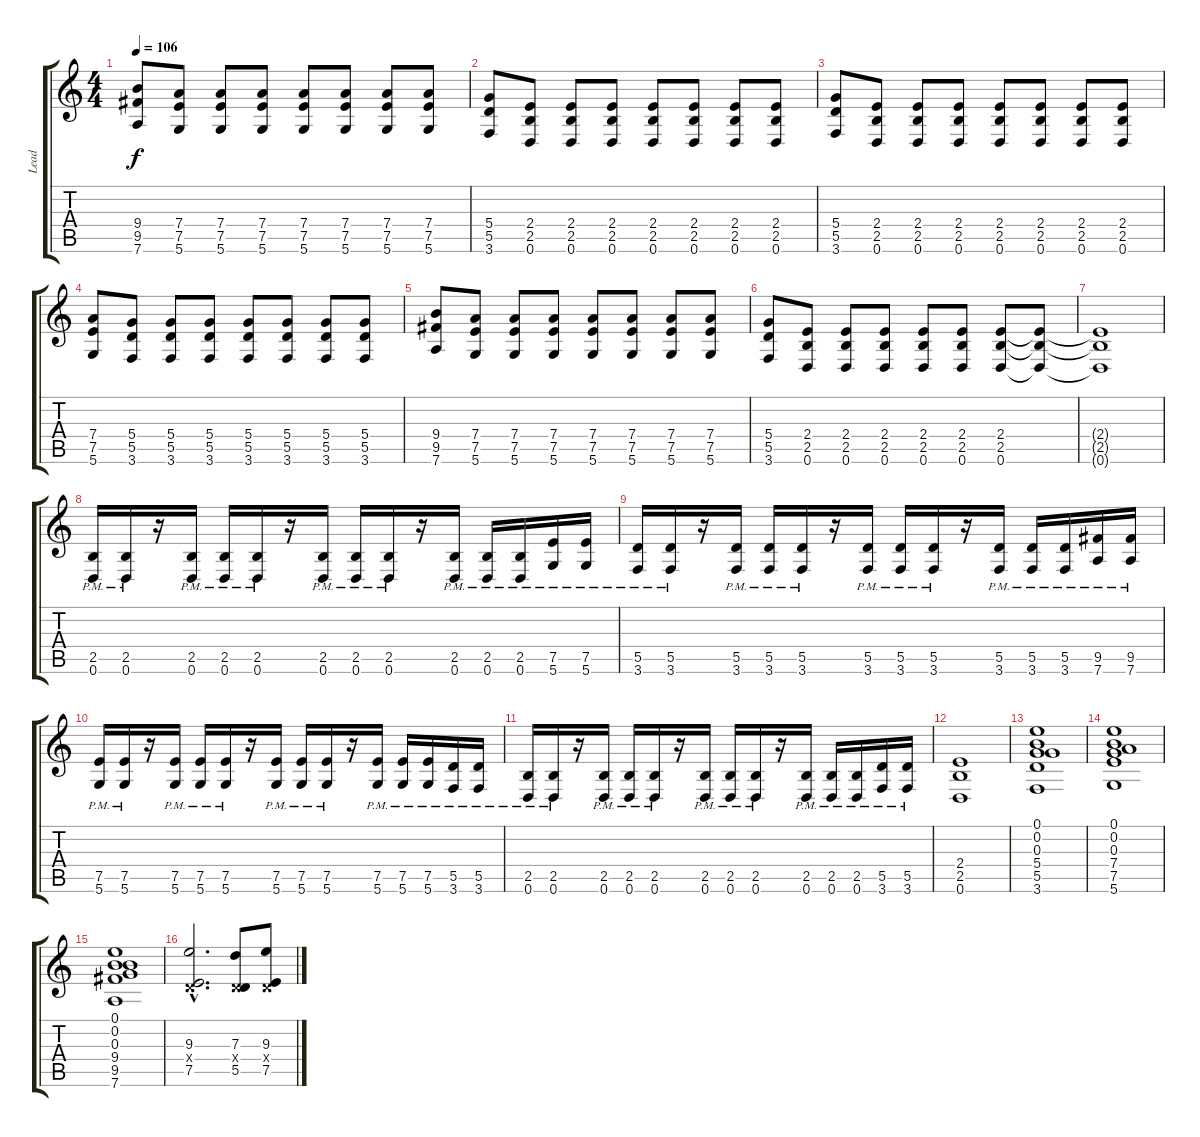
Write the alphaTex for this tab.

\track ("Lead" "Lead") {instrument overdrivenguitar}
\staff {score tabs}
\tuning (E4 B3 G3 D3 A2 D2) {hide}
\ts (4 4)
\tempo 106
\clef g2
\ks c
(9.4 9.5 7.6).8{dy f} (7.4 7.5 5.6).8 (7.4 7.5 5.6).8 (7.4 7.5 5.6).8 (7.4 7.5 5.6).8 (7.4 7.5 5.6).8 (7.4 7.5 5.6).8 (7.4 7.5 5.6).8 |
(5.4 5.5 3.6).8 (2.4 2.5 0.6).8 (2.4 2.5 0.6).8 (2.4 2.5 0.6).8 (2.4 2.5 0.6).8 (2.4 2.5 0.6).8 (2.4 2.5 0.6).8 (2.4 2.5 0.6).8 |
(5.4 5.5 3.6).8 (2.4 2.5 0.6).8 (2.4 2.5 0.6).8 (2.4 2.5 0.6).8 (2.4 2.5 0.6).8 (2.4 2.5 0.6).8 (2.4 2.5 0.6).8 (2.4 2.5 0.6).8 |
(7.4 7.5 5.6).8 (5.4 5.5 3.6).8 (5.4 5.5 3.6).8 (5.4 5.5 3.6).8 (5.4 5.5 3.6).8 (5.4 5.5 3.6).8 (5.4 5.5 3.6).8 (5.4 5.5 3.6).8 |
(9.4 9.5 7.6).8 (7.4 7.5 5.6).8 (7.4 7.5 5.6).8 (7.4 7.5 5.6).8 (7.4 7.5 5.6).8 (7.4 7.5 5.6).8 (7.4 7.5 5.6).8 (7.4 7.5 5.6).8 |
(5.4 5.5 3.6).8 (2.4 2.5 0.6).8 (2.4 2.5 0.6).8 (2.4 2.5 0.6).8 (2.4 2.5 0.6).8 (2.4 2.5 0.6).8 (2.4 2.5 0.6).8 (2.4{t} 2.5{t} 0.6{t}).8 |
(2.4{t} 2.5{t} 0.6{t}).1 |
(2.5{pm} 0.6{pm}).16 (2.5{pm} 0.6{pm}).16 r.16 (2.5{pm} 0.6{pm}).16 (2.5{pm} 0.6{pm}).16 (2.5{pm} 0.6{pm}).16 r.16 (2.5{pm} 0.6{pm}).16 (2.5{pm} 0.6{pm}).16 (2.5{pm} 0.6{pm}).16 r.16 (2.5{pm} 0.6{pm}).16 (2.5{pm} 0.6{pm}).16 (2.5{pm} 0.6{pm}).16 (7.5{pm} 5.6{pm}).16 (7.5{pm} 5.6{pm}).16 |
(5.5{pm} 3.6{pm}).16 (5.5{pm} 3.6{pm}).16 r.16 (5.5{pm} 3.6{pm}).16 (5.5{pm} 3.6{pm}).16 (5.5{pm} 3.6{pm}).16 r.16 (5.5{pm} 3.6{pm}).16 (5.5{pm} 3.6{pm}).16 (5.5{pm} 3.6{pm}).16 r.16 (5.5{pm} 3.6{pm}).16 (5.5{pm} 3.6{pm}).16 (5.5{pm} 3.6{pm}).16 (9.5{pm} 7.6{pm}).16 (9.5{pm} 7.6{pm}).16 |
(7.5{pm} 5.6{pm}).16 (7.5{pm} 5.6{pm}).16 r.16 (7.5{pm} 5.6{pm}).16 (7.5{pm} 5.6{pm}).16 (7.5{pm} 5.6{pm}).16 r.16 (7.5{pm} 5.6{pm}).16 (7.5{pm} 5.6{pm}).16 (7.5{pm} 5.6{pm}).16 r.16 (7.5{pm} 5.6{pm}).16 (7.5{pm} 5.6{pm}).16 (7.5{pm} 5.6{pm}).16 (5.5{pm} 3.6{pm}).16 (5.5{pm} 3.6{pm}).16 |
(2.5{pm} 0.6{pm}).16 (2.5{pm} 0.6{pm}).16 r.16 (2.5{pm} 0.6{pm}).16 (2.5{pm} 0.6{pm}).16 (2.5{pm} 0.6{pm}).16 r.16 (2.5{pm} 0.6{pm}).16 (2.5{pm} 0.6{pm}).16 (2.5{pm} 0.6{pm}).16 r.16 (2.5{pm} 0.6{pm}).16 (2.5{pm} 0.6{pm}).16 (2.5{pm} 0.6{pm}).16 (5.5{pm} 3.6{pm}).16 (5.5{pm} 3.6{pm}).16 |
(2.4 2.5 0.6).1 |
(0.1 0.2 0.3 5.4 5.5 3.6).1 |
(0.1 0.2 0.3 7.4 7.5 5.6).1 |
(0.1 0.2 0.3 9.4 9.5 7.6).1 |
(9.3{hac} 0.4{hac x} 7.5{hac}).2{d} (7.3 0.4{x} 5.5).8 (9.3 0.4{x} 7.5).8
